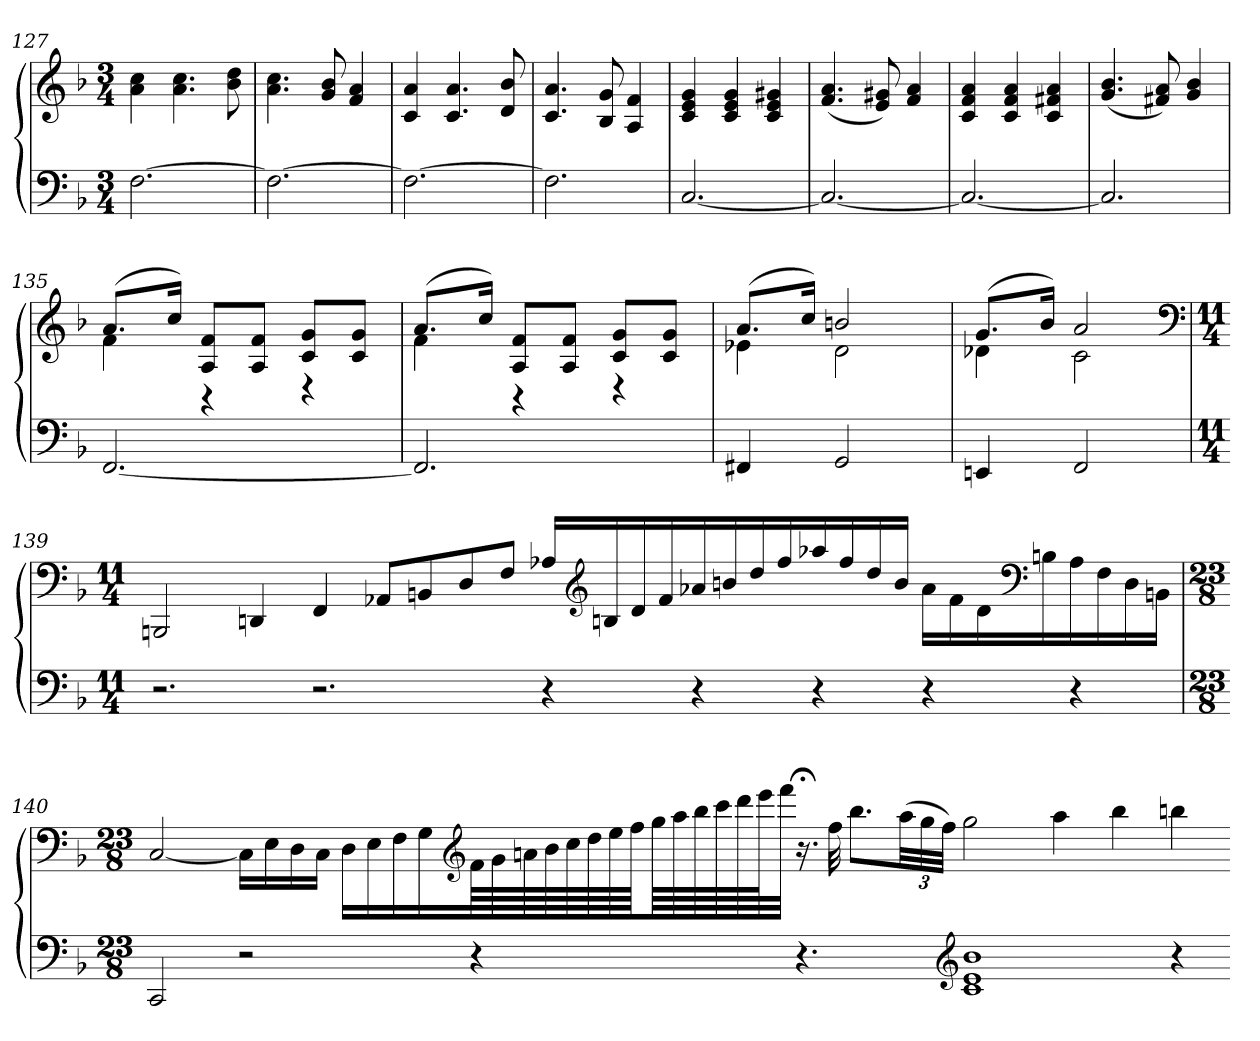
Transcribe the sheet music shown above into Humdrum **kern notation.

**kern	**kern
*part1	*part1
*staff2	*staff1
*clefF4	*clefG2
*k[b-]	*k[b-]
*M3/4	*M3/4
=127	=127
[2.F	4a 4cc
.	4.a 4.cc
.	8b- 8dd
=128	=128
2.F_	4.a 4.cc
.	8g 8b-
.	4f 4a
=129	=129
2.F_	4c 4a
.	4.c 4.a
.	8d 8b-
=130	=130
2.F]	4.c 4.a
.	8B- 8g
.	4A 4f
=131	=131
[2.C	4c 4e 4g
.	4c 4e 4g
.	4c 4e 4g#X
=132	=132
2.C_	(4.f 4.a
.	8e 8g#X)
.	4f 4a
=133	=133
2.C_	4c 4f 4a
.	4c 4f 4a
.	4c 4f#X 4a
=134	=134
2.C]	(4.g 4.b-
.	8f#X 8a)
.	4g 4b-
=135	=135
*	*^
[2.FF	(8.aL	4f
.	16ccJk)	.
.	8A 8fL	4r
.	8A 8fJ	.
.	8c 8gL	4r
.	8c 8gJ	.
=136	=136	=136
2.FF]	(8.aL	4f
.	16ccJk)	.
.	8A 8fL	4r
.	8A 8fJ	.
.	8c 8gL	4r
.	8c 8gJ	.
=137	=137	=137
4FF#X	(8.aL	4e-X
.	16ccJk)	.
2GG	2bn	2d
=138	=138	=138
4EEn	(8.gL	4d-X
.	16b-Jk)	.
2FF	2a	2c
*	*v	*v
*	*clefF4
=139	=139
*M11/4	*M11/4
2.r	2BBBn
.	4DDn
2.r	4FF
.	8AA-XL
.	8BBn
.	8D
.	8FJ
4r	16A-XLL
*	*clefG2
.	16Bn
.	16d
.	16f
4r	16a-X
.	16bn
.	16dd
.	16ff
4r	16aa-X
.	16ff
.	16dd
.	16bJJ
4r	16a-LL
.	16f
.	16d
*	*clefF4
.	16Bn
4r	16A-
.	16F
.	16D
.	16BBnJJ
=140	=140
*M23/8	*M23/8
2CC	[2C
2r	16CLL]
.	16E
.	16D
.	16CJJ
.	16DLL
.	16E
.	16F
.	16G
*	*clefG2
4r	64fLL
.	64g
.	64an
.	64b-
.	64cc
.	64dd
.	64ee
.	64ffJJJ
.	64ggLLL
.	64aa
.	64bb-
.	64ccc
.	64ddd
.	64eeeJ
.	32fffJJJ
4.r	16.r;<
.	32ff
.	8.bb-L
.	(48aaLL
.	48gg
.	48ffJJJ)
*clefG2	*
1c 1e 1b-	2gg
.	4aa
.	4bb-
4r	4bbn
=-	=-
*-	*-
